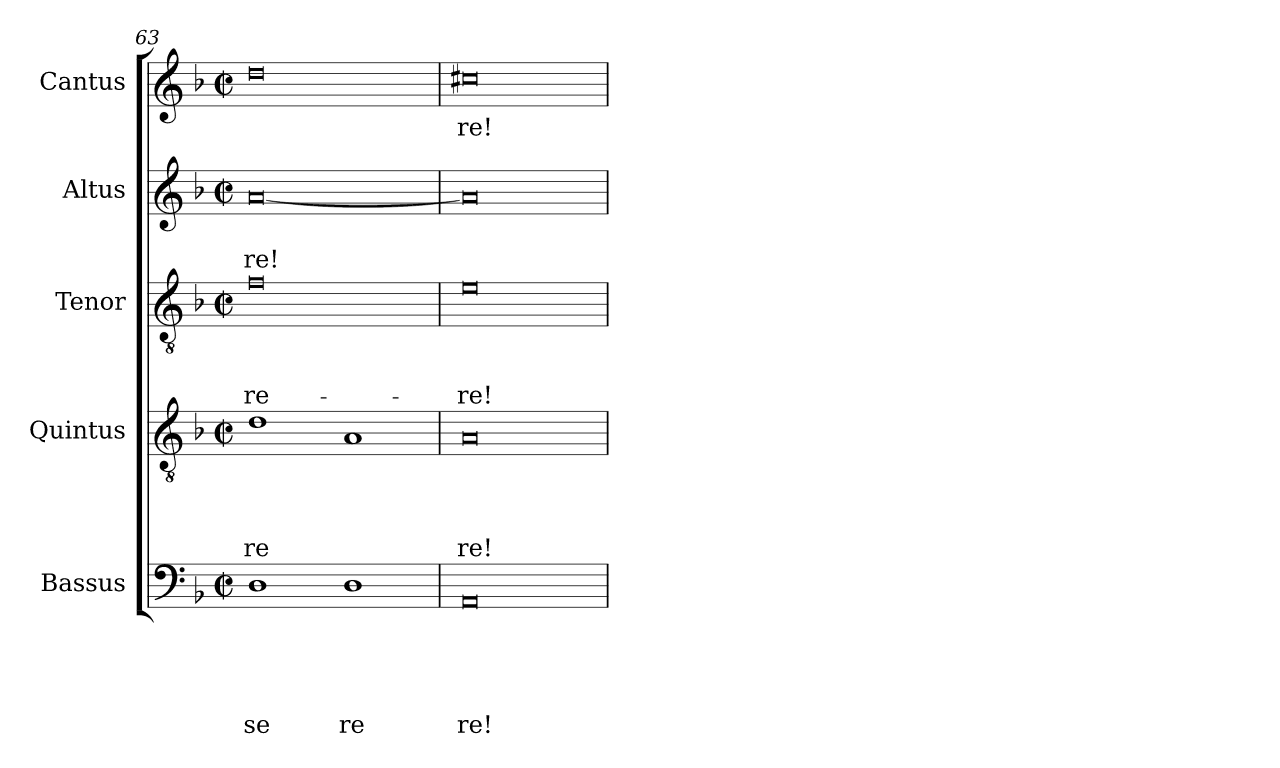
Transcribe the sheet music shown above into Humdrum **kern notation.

**kern	**text	**text	**text	**text	**text	**kern	**text	**text	**text	**text	**kern	**text	**text	**text	**kern	**text	**text	**kern	**text
*part5	*part5	*part5	*part5	*part5	*part5	*part4	*part4	*part4	*part4	*part4	*part3	*part3	*part3	*part3	*part2	*part2	*part2	*part1	*part1
*staff5	*staff5	*staff5	*staff5	*staff5	*staff5	*staff4	*staff4	*staff4	*staff4	*staff4	*staff3	*staff3	*staff3	*staff3	*staff2	*staff2	*staff2	*staff1	*staff1
*I"Bassus	*	*	*	*	*	*I"Quintus	*	*	*	*	*I"Tenor	*	*	*	*I"Altus	*	*	*I"Cantus	*
*clefF4	*	*	*	*	*	*clefGv2	*	*	*	*	*clefGv2	*	*	*	*clefG2	*	*	*clefG2	*
*k[b-]	*	*	*	*	*	*k[b-]	*	*	*	*	*k[b-]	*	*	*	*k[b-]	*	*	*k[b-]	*
*F:	*	*	*	*	*	*F:	*	*	*	*	*F:	*	*	*	*F:	*	*	*F:	*
*M2/2	*	*	*	*	*	*M2/2	*	*	*	*	*M2/2	*	*	*	*M2/2	*	*	*M2/2	*
*met(c|)	*	*	*	*	*	*met(c|)	*	*	*	*	*met(c|)	*	*	*	*met(c|)	*	*	*met(c|)	*
=63	=63	=63	=63	=63	=63	=63	=63	=63	=63	=63	=63	=63	=63	=63	=63	=63	=63	=63	=63
!	!	!	!	!	!LO:LY:b	!	!	!	!	!LO:LY:b	!	!	!	!LO:LY:b	!	!	!LO:LY:b	!	!
1D	.	.	.	.	se	1d	.	.	.	re	0f	.	.	-re-	[<0a	.	-re!	0dd	.
!	!	!	!	!	!LO:LY:b	!	!	!	!	!	!	!	!	!	!	!	!	!	!
1D	.	.	.	.	re	1A	.	.	.	.	.	.	.	.	.	.	.	.	.
=64	=64	=64	=64	=64	=64	=64	=64	=64	=64	=64	=64	=64	=64	=64	=64	=64	=64	=64	=64
!	!	!	!	!	!LO:LY:b	!	!	!	!	!LO:LY:b	!	!	!	!LO:LY:b	!	!	!	!	!LO:LY:b
0AA	.	.	.	.	re!	0A	.	.	.	re!	0e	.	.	-re!	0a]	.	.	0cc#X	-re!
=!	=!	=!	=!	=!	=!	=!	=!	=!	=!	=!	=!	=!	=!	=!	=!	=!	=!	=!	=!
*-	*-	*-	*-	*-	*-	*-	*-	*-	*-	*-	*-	*-	*-	*-	*-	*-	*-	*-	*-
